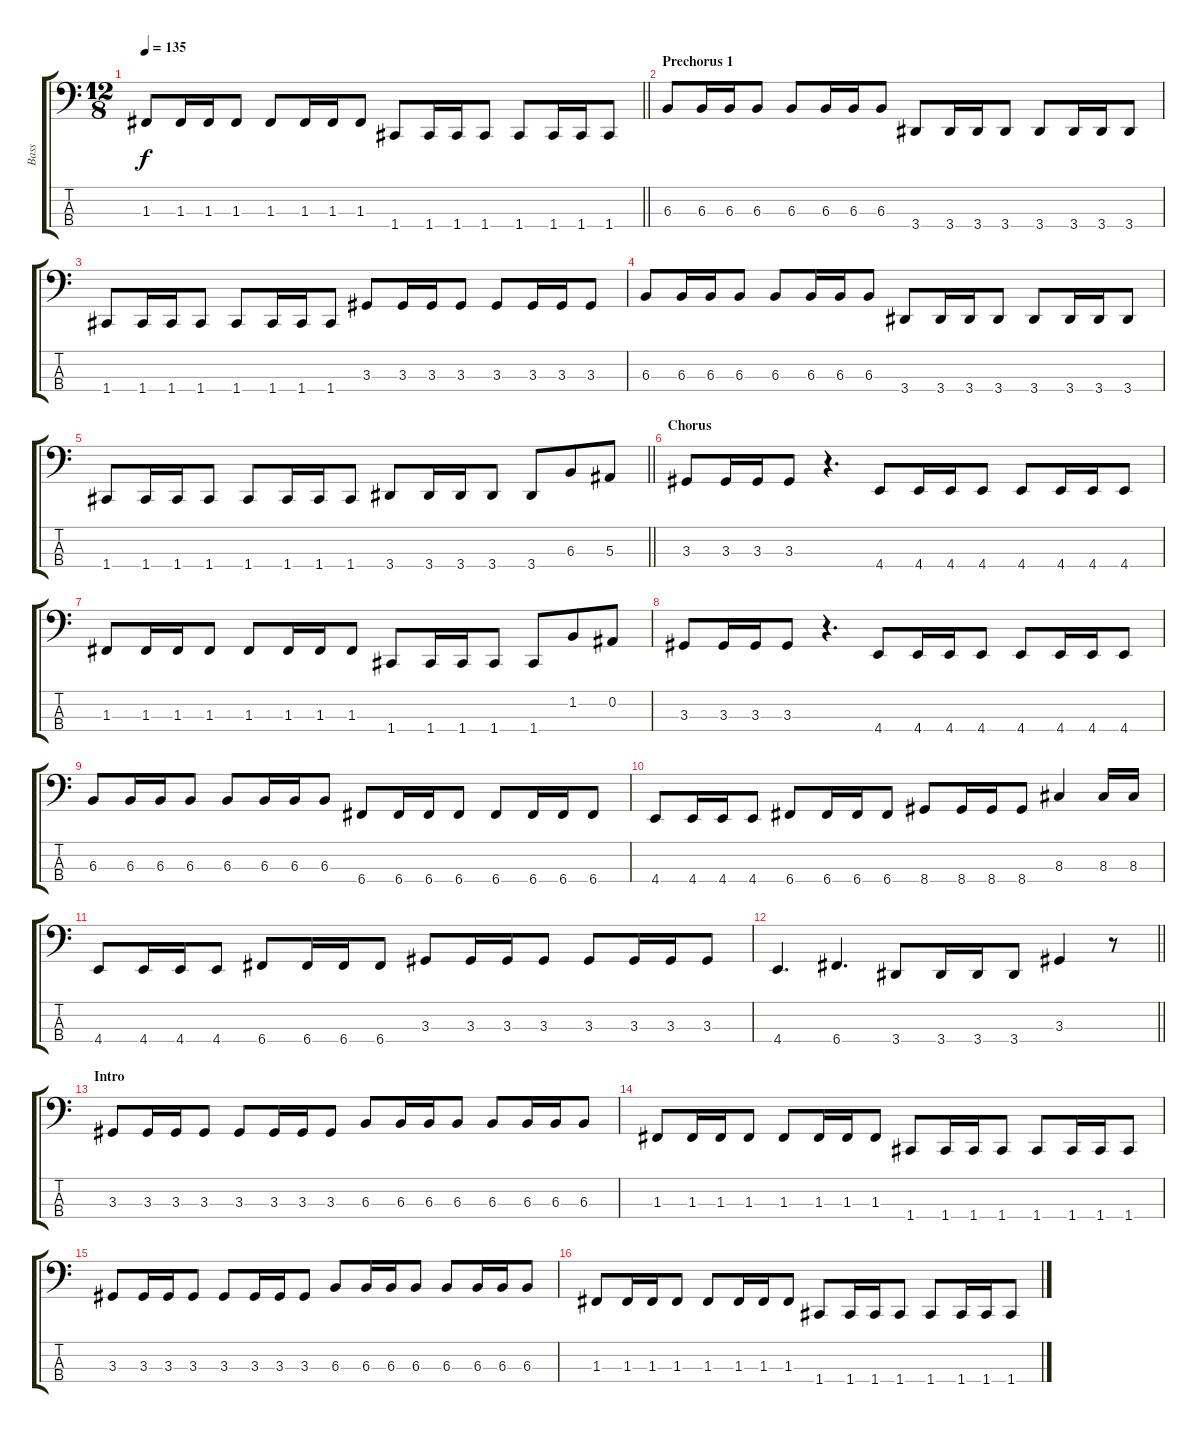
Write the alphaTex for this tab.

\track ("Bass" "Bass") {instrument electricbassfinger}
\staff {score tabs}
\tuning (Eb2 Bb1 F1 C1) {hide}
\ts (12 8)
\tempo 135
\clef f4
\barLineRight lightlight
\ks c
1.3.8{dy f} 1.3.16 1.3.16 1.3.8 1.3.8 1.3.16 1.3.16 1.3.8 1.4.8 1.4.16 1.4.16 1.4.8 1.4.8 1.4.16 1.4.16 1.4.8 |
\section ("" "Prechorus 1")
6.3.8 6.3.16 6.3.16 6.3.8 6.3.8 6.3.16 6.3.16 6.3.8 3.4.8 3.4.16 3.4.16 3.4.8 3.4.8 3.4.16 3.4.16 3.4.8 |
1.4.8 1.4.16 1.4.16 1.4.8 1.4.8 1.4.16 1.4.16 1.4.8 3.3.8 3.3.16 3.3.16 3.3.8 3.3.8 3.3.16 3.3.16 3.3.8 |
6.3.8 6.3.16 6.3.16 6.3.8 6.3.8 6.3.16 6.3.16 6.3.8 3.4.8 3.4.16 3.4.16 3.4.8 3.4.8 3.4.16 3.4.16 3.4.8 |
\barLineRight lightlight
1.4.8 1.4.16 1.4.16 1.4.8 1.4.8 1.4.16 1.4.16 1.4.8 3.4.8 3.4.16 3.4.16 3.4.8 3.4.8 6.3.8 5.3.8 |
\section ("" "Chorus")
3.3.8 3.3.16 3.3.16 3.3.8 r.4{d} 4.4.8 4.4.16 4.4.16 4.4.8 4.4.8 4.4.16 4.4.16 4.4.8 |
1.3.8 1.3.16 1.3.16 1.3.8 1.3.8 1.3.16 1.3.16 1.3.8 1.4.8 1.4.16 1.4.16 1.4.8 1.4.8 1.2.8 0.2.8 |
3.3.8 3.3.16 3.3.16 3.3.8 r.4{d} 4.4.8 4.4.16 4.4.16 4.4.8 4.4.8 4.4.16 4.4.16 4.4.8 |
6.3.8 6.3.16 6.3.16 6.3.8 6.3.8 6.3.16 6.3.16 6.3.8 6.4.8 6.4.16 6.4.16 6.4.8 6.4.8 6.4.16 6.4.16 6.4.8 |
4.4.8 4.4.16 4.4.16 4.4.8 6.4.8 6.4.16 6.4.16 6.4.8 8.4.8 8.4.16 8.4.16 8.4.8 8.3.4 8.3.16 8.3.16 |
4.4.8 4.4.16 4.4.16 4.4.8 6.4.8 6.4.16 6.4.16 6.4.8 3.3.8 3.3.16 3.3.16 3.3.8 3.3.8 3.3.16 3.3.16 3.3.8 |
\barLineRight lightlight
4.4.4{d} 6.4.4{d} 3.4.8 3.4.16 3.4.16 3.4.8 3.3.4 r.8 |
\section ("" "Intro")
3.3.8 3.3.16 3.3.16 3.3.8 3.3.8 3.3.16 3.3.16 3.3.8 6.3.8 6.3.16 6.3.16 6.3.8 6.3.8 6.3.16 6.3.16 6.3.8 |
1.3.8 1.3.16 1.3.16 1.3.8 1.3.8 1.3.16 1.3.16 1.3.8 1.4.8 1.4.16 1.4.16 1.4.8 1.4.8 1.4.16 1.4.16 1.4.8 |
3.3.8 3.3.16 3.3.16 3.3.8 3.3.8 3.3.16 3.3.16 3.3.8 6.3.8 6.3.16 6.3.16 6.3.8 6.3.8 6.3.16 6.3.16 6.3.8 |
1.3.8 1.3.16 1.3.16 1.3.8 1.3.8 1.3.16 1.3.16 1.3.8 1.4.8 1.4.16 1.4.16 1.4.8 1.4.8 1.4.16 1.4.16 1.4.8
